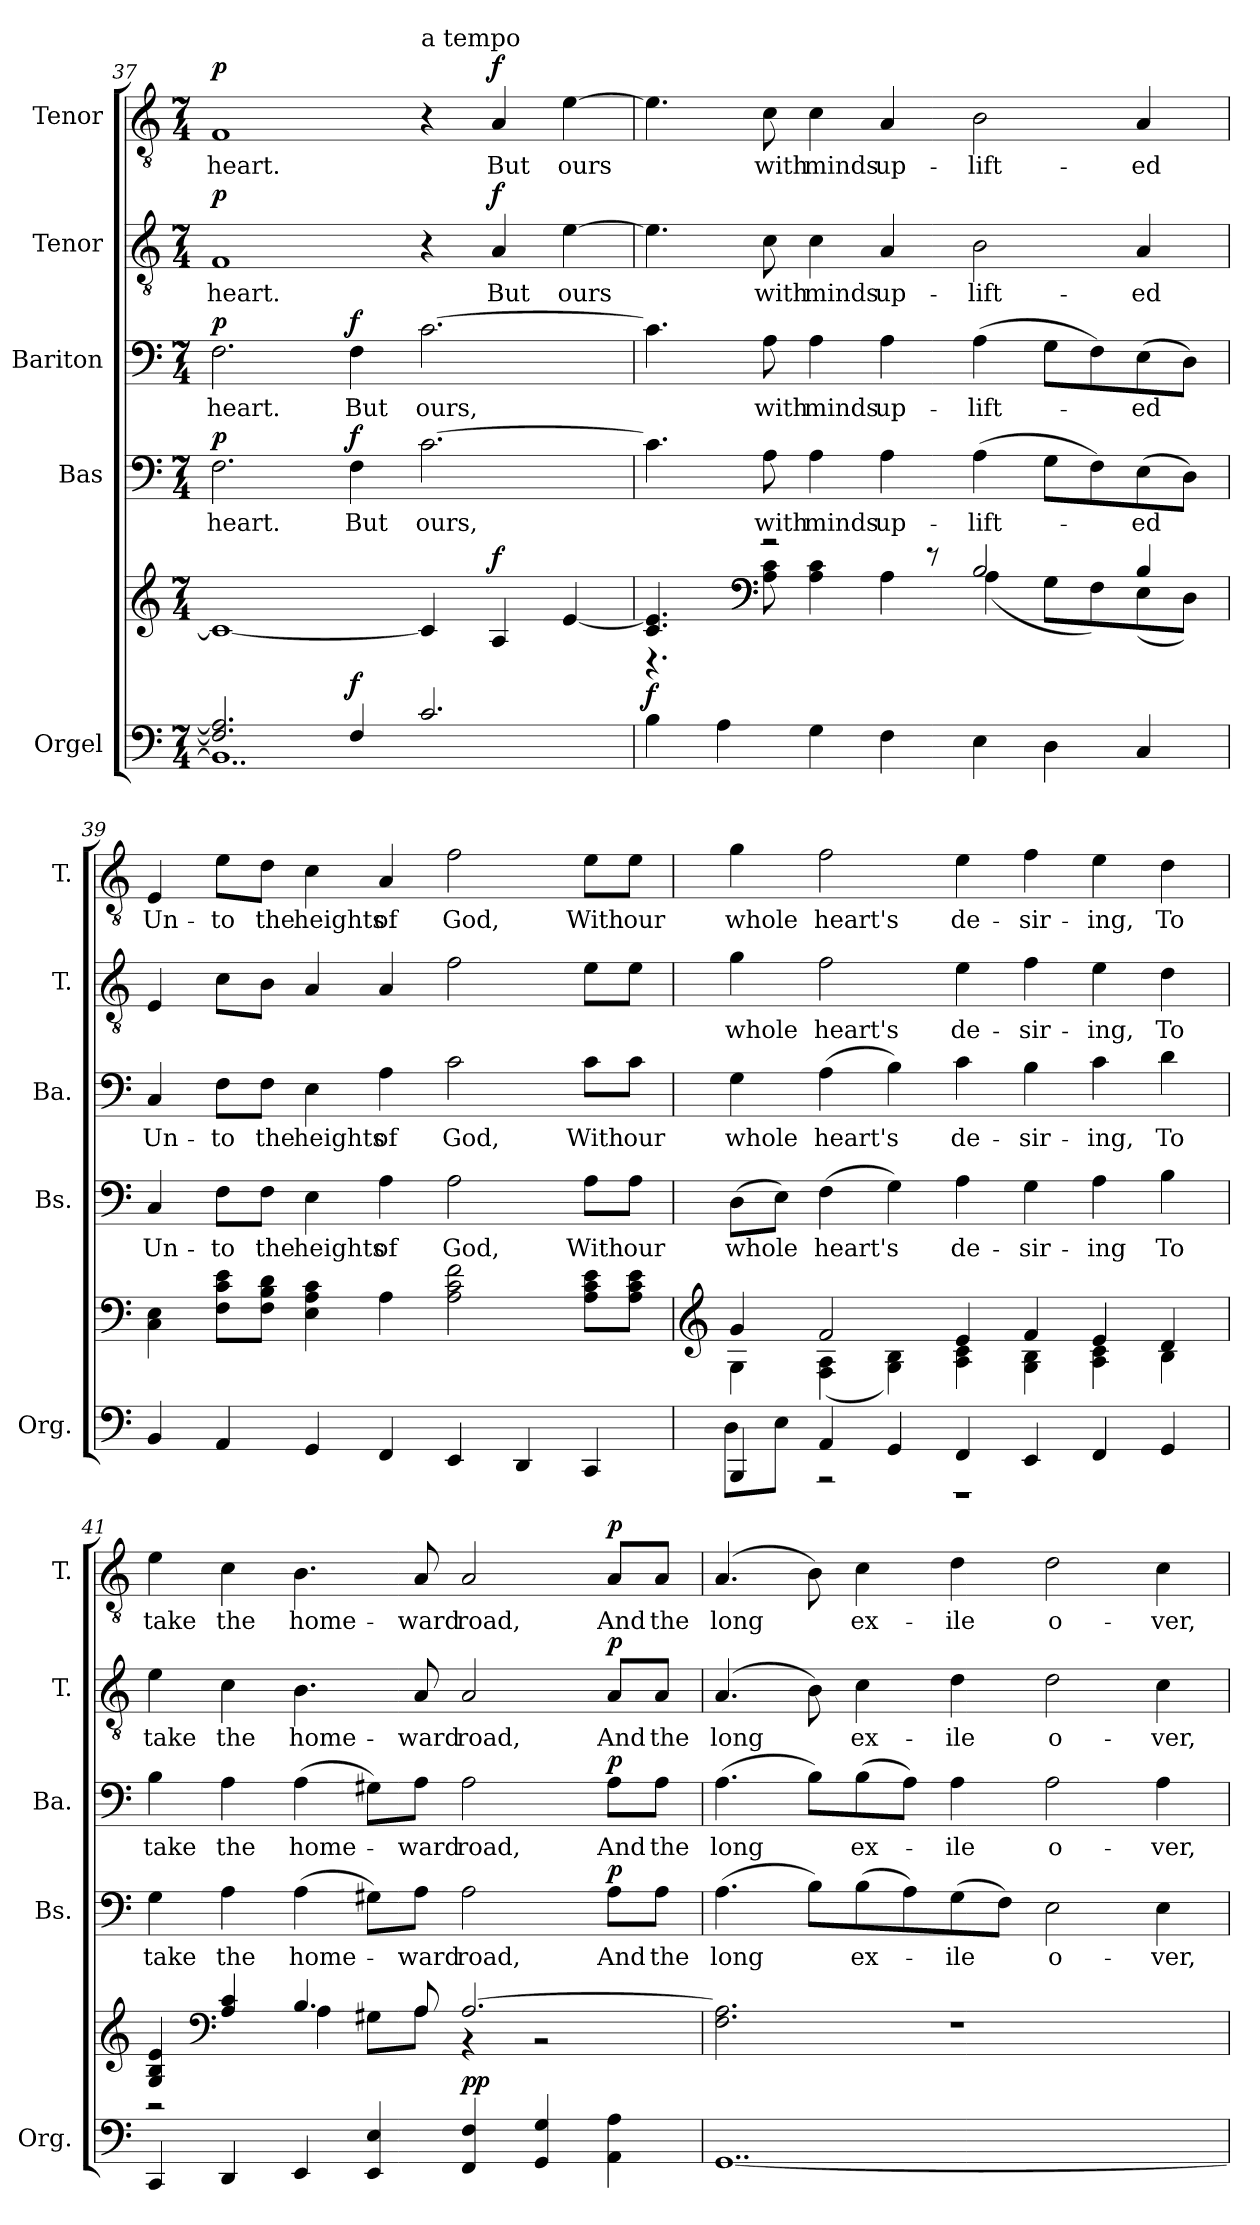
**kern	**kern	**dynam	**kern	**text	**dynam	**kern	**text	**dynam	**kern	**text	**dynam	**kern	**text	**dynam
*part5	*part5	*part5	*part4	*part4	*part4	*part3	*part3	*part3	*part2	*part2	*part2	*part1	*part1	*part1
*staff6	*staff5	*staff5/6	*staff4	*staff4	*staff4	*staff3	*staff3	*staff3	*staff2	*staff2	*staff2	*staff1	*staff1	*staff1
*I"Orgel	*	*	*I"Bas	*	*	*I"Bariton	*	*	*I"Tenor	*	*	*I"Tenor	*	*
*I'Org.	*	*	*I'Bs.	*	*	*I'Ba.	*	*	*I'T.	*	*	*I'T.	*	*
!!LO:PB:g=z
*clefF4	*clefG2	*	*clefF4	*	*	*clefF4	*	*	*clefGv2	*	*	*clefGv2	*	*
*k[]	*k[]	*	*k[]	*	*	*k[]	*	*	*k[]	*	*	*k[]	*	*
*M7/4	*M7/4	*	*M7/4	*	*	*M7/4	*	*	*M7/4	*	*	*M7/4	*	*
=37	=37	=37	=37	=37	=37	=37	=37	=37	=37	=37	=37	=37	=37	=37
*^	*	*	*	*	*	*	*	*	*	*	*	*	*	*
!	!	!	!	!	!	!LO:DY:a	!	!	!LO:DY:a	!	!	!LO:DY:a	!	!	!LO:DY:a
2.F/] 2.A/]	1..BB]	1c_	.	2.F\	heart.	p	2.F\	heart.	p	1F	heart.	p	1F	heart.	p
!	!	!	!LO:DY:a=2	!	!	!LO:DY:a	!	!	!LO:DY:a	!	!	!	!	!	!
4F/	.	.	f	4F\	But	f	4F\	But	f	.	.	.	.	.	.
!	!	!	!	!	!	!	!	!	!	!	!	!	!LO:TX:a:t=a tempo	!	!
2.c/	.	4c/]	.	[2.c\	ours,	.	[2.c\	ours,	.	4r	.	.	4r	.	.
!	!	!	!LO:DY:a	!	!	!	!	!	!	!	!	!LO:DY:a	!	!	!LO:DY:a
.	.	4A/	f	.	.	.	.	.	.	4A/	But	f	4A/	But	f
.	.	[4e/	.	.	.	.	.	.	.	[4e\	ours	.	[4e\	ours	.
*v	*v	*	*	*	*	*	*	*	*	*	*	*	*	*	*
=38	=38	=38	=38	=38	=38	=38	=38	=38	=38	=38	=38	=38	=38	=38
*	*^	*	*	*	*	*	*	*	*	*	*	*	*	*
!	!	!	!LO:DY:a=2	!	!	!	!	!	!	!	!	!	!	!	!
4B\	4.c/ 4.e/]	4.r	f	4.c\]	.	.	4.c\]	.	.	4.e\]	.	.	4.e\]	.	.
4A\	.	.	.	.	.	.	.	.	.	.	.	.	.	.	.
*	*clefF4	*	*	*	*	*	*	*	*	*	*	*	*	*	*
.	2r	8A\ 8c\	.	8A\	with	.	8A\	with	.	8c\	with	.	8c\	with	.
4G\	.	4A\ 4c\	.	4A\	minds	.	4A\	minds	.	4c\	minds	.	4c\	minds	.
4F\	.	4A\	.	4A\	up-	.	4A\	up-	.	4A/	up-	.	4A/	up-	.
.	8r	.	.	.	.	.	.	.	.	.	.	.	.	.	.
4E\	2B/	(4A\	.	(4A\	-lift-	.	(4A\	-lift-	.	2B\	-lift-	.	2B\	-lift-	.
4D\	.	8G\L	.	8G\L	.	.	8G\L	.	.	.	.	.	.	.	.
.	.	8F\)	.	8F\)	.	.	8F\)	.	.	.	.	.	.	.	.
4C/	4B/	(8E\	.	(8E\	-ed	.	(8E\	-ed	.	4A/	-ed	.	4A/	-ed	.
.	.	8D\J)	.	8D\J)	.	.	8D\J)	.	.	.	.	.	.	.	.
*	*v	*v	*	*	*	*	*	*	*	*	*	*	*	*	*
!!LO:LB:g=z
=39	=39	=39	=39	=39	=39	=39	=39	=39	=39	=39	=39	=39	=39	=39
4BB/	4C\ 4E\	.	4C/	Un-	.	4C/	Un-	.	4E/	.	.	4E/	Un-	.
4AA/	8F\ 8c\ 8e\L	.	8F\L	-to	.	8F\L	-to	.	8c\L	.	.	8e\L	-to	.
.	8F\ 8B\ 8d\J	.	8F\J	the	.	8F\J	the	.	8B\J	.	.	8d\J	the	.
4GG/	4E\ 4A\ 4c\	.	4E\	heights	.	4E\	heights	.	4A/	.	.	4c\	heights	.
4FF/	4A\	.	4A\	of	.	4A\	of	.	4A/	.	.	4A/	of	.
4EE/	2A\ 2c\ 2f\	.	2A\	God,	.	2c\	God,	.	2f\	.	.	2f\	God,	.
4DD/	.	.	.	.	.	.	.	.	.	.	.	.	.	.
4CC/	8A\ 8c\ 8e\L	.	8A\L	With	.	8c\L	With	.	8e\L	.	.	8e\L	With	.
.	8A\ 8c\ 8e\J	.	8A\J	our	.	8c\J	our	.	8e\J	.	.	8e\J	our	.
=40	=40	=40	=40	=40	=40	=40	=40	=40	=40	=40	=40	=40	=40	=40
*	*clefG2	*	*	*	*	*	*	*	*	*	*	*	*	*
*^	*^	*	*	*	*	*	*	*	*	*	*	*	*	*
4BBB/	8D\L	4g/	4G\	.	(8D\L	whole	.	4G\	whole	.	4g\	whole	.	4g\	whole	.
.	8E\J	.	.	.	8E\J)	.	.	.	.	.	.	.	.	.	.	.
4AA/	2r	2f/	(4F\ 4A\	.	(4F\	heart's	.	(4A\	heart's	.	2f\	heart's	.	2f\	heart's	.
4GG/	.	.	4G\ 4B\)	.	4G\)	.	.	4B\)	.	.	.	.	.	.	.	.
4FF/	1r	4e/	4A\ 4c\	.	4A\	de-	.	4c\	de-	.	4e\	de-	.	4e\	de-	.
4EE/	.	4f/	4G\ 4B\	.	4G\	-sir-	.	4B\	-sir-	.	4f\	-sir-	.	4f\	-sir-	.
4FF/	.	4e/	4A\ 4c\	.	4A\	-ing	.	4c\	-ing,	.	4e\	-ing,	.	4e\	-ing,	.
4GG/	.	4d/	4B\	.	4B\	To	.	4d\	To	.	4d\	To	.	4d\	To	.
*v	*v	*	*	*	*	*	*	*	*	*	*	*	*	*	*	*
!!LO:PB:g=z
=41	=41	=41	=41	=41	=41	=41	=41	=41	=41	=41	=41	=41	=41	=41	=41
4CC/	4G/ 4B/ 4e/	2r	.	4G\	take	.	4B\	take	.	4e\	take	.	4e\	take	.
*	*clefF4	*	*	*	*	*	*	*	*	*	*	*	*	*	*
4DD/	4A/ 4c/	.	.	4A\	the	.	4A\	the	.	4c\	the	.	4c\	the	.
4EE/	4.B/	4A\	.	(4A\	home-	.	(4A\	home-	.	4.B\	home-	.	4.B\	home-	.
4EE/ 4E/	.	8G#X\L	.	8G#X\L)	.	.	8G#X\L)	.	.	.	.	.	.	.	.
.	8A/	8A\J	.	8A\J	-ward	.	8A\J	-ward	.	8A/	-ward	.	8A/	-ward	.
!	!	!	!LO:DY:a=2	!	!	!	!	!	!	!	!	!	!	!	!
!	!	!	!LO:DY:n=1:a	!	!	!	!	!	!	!	!	!	!	!	!
4FF/ 4F/	[2.A/	4r	p p	2A\	road,	.	2A\	road,	.	2A/	road,	.	2A/	road,	.
4GG/ 4G/	.	2r	.	.	.	.	.	.	.	.	.	.	.	.	.
!	!	!	!	!	!	!LO:DY:a	!	!	!LO:DY:a	!	!	!LO:DY:a	!	!	!LO:DY:a
4AA\ 4A\	.	.	.	8A\L	And	p	8A\L	And	p	8A/L	And	p	8A/L	And	p
.	.	.	.	8A\J	the	.	8A\J	the	.	8A/J	the	.	8A/J	the	.
*	*v	*v	*	*	*	*	*	*	*	*	*	*	*	*	*
=42	=42	=42	=42	=42	=42	=42	=42	=42	=42	=42	=42	=42	=42	=42
[1..GG	2.F\ 2.A\]	.	(4.A\	long	.	(4.A\	long	.	(4.A/	long	.	(4.A/	long	.
.	.	.	8B\L)	.	.	8B\L)	.	.	8B\)	.	.	8B\)	.	.
.	.	.	(8B\	ex-	.	(8B\	ex-	.	4c\	ex-	.	4c\	ex-	.
.	.	.	8A\)	.	.	8A\J)	.	.	.	.	.	.	.	.
.	1r	.	(8G\	-ile	.	4A\	-ile	.	4d\	-ile	.	4d\	-ile	.
.	.	.	8F\J)	.	.	.	.	.	.	.	.	.	.	.
.	.	.	2E\	o-	.	2A\	o-	.	2d\	o-	.	2d\	o-	.
.	.	.	4E\	-ver,	.	4A\	-ver,	.	4c\	-ver,	.	4c\	-ver,	.
=	=	=	=	=	=	=	=	=	=	=	=	=	=	=
*-	*-	*-	*-	*-	*-	*-	*-	*-	*-	*-	*-	*-	*-	*-
